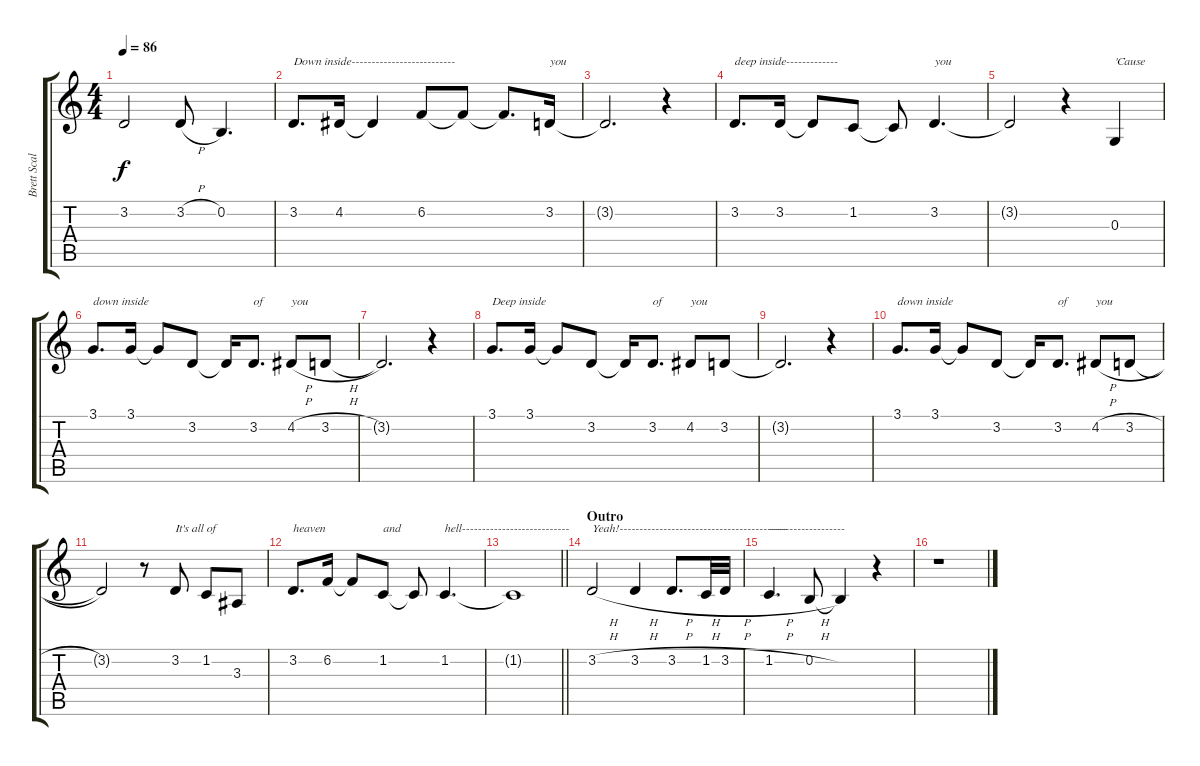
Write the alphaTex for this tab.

\track ("Brett Scallions (Vocals)" "Brett Scal") {instrument violin}
\staff {score tabs}
\tuning (E4 B3 G3 D3 A2 E2) {hide}
\ts (4 4)
\tempo 86
\clef g2
\ks c
3.2{t}.2{dy f} 3.2{h}.8 0.2.4{d} |
3.2.8{d txt "Down inside--------------------------"} 4.2.16 4.2{t}.4 6.2.8 6.2{t}.8 6.2{t}.8{d} 3.2.16{txt "you"} |
3.2{t}.2{d} r.4 |
3.2.8{d txt "deep inside-------------"} 3.2.16 3.2{t}.8 1.2.8 1.2{t}.8 3.2.4{d txt "you"} |
3.2{t}.2 r.4 0.3.4{txt "'Cause"} |
3.1.8{d txt "down inside"} 3.1.16 3.1{t}.8 3.2.8 3.2{t}.16 3.2.8{d txt "of"} 4.2{h}.8{txt "you"} 3.2{h}.8 |
3.2{t}.2{d} r.4 |
3.1.8{d txt "Deep inside"} 3.1.16 3.1{t}.8 3.2.8 3.2{t}.16 3.2.8{d txt "of"} 4.2.8{txt "you"} 3.2.8 |
3.2{t}.2{d} r.4 |
3.1.8{d txt "down inside"} 3.1.16 3.1{t}.8 3.2.8 3.2{t}.16 3.2.8{d txt "of"} 4.2{h}.8{txt "you"} 3.2{h}.8 |
3.2{t}.2 r.8 3.2.8{txt "It's all of"} 1.2.8 3.3.8 |
3.2.8{d txt "heaven"} 6.2.16 6.2{t}.8 1.2.8{txt "and"} 1.2{t}.8 1.2.4{d txt "hell---------------------------"} |
\barLineRight lightlight
1.2{t}.1 |
\section ("" "Outro")
3.2{h}.2{txt "Yeah!------------------------------------------"} 3.2{h}.4 3.2{h}.8{d} 1.2{h}.32 3.2{h}.32 |
1.2{h}.4{d txt "-------------------"} 0.2{h}.8 0.2{t}.4 r.4 |
r.1
